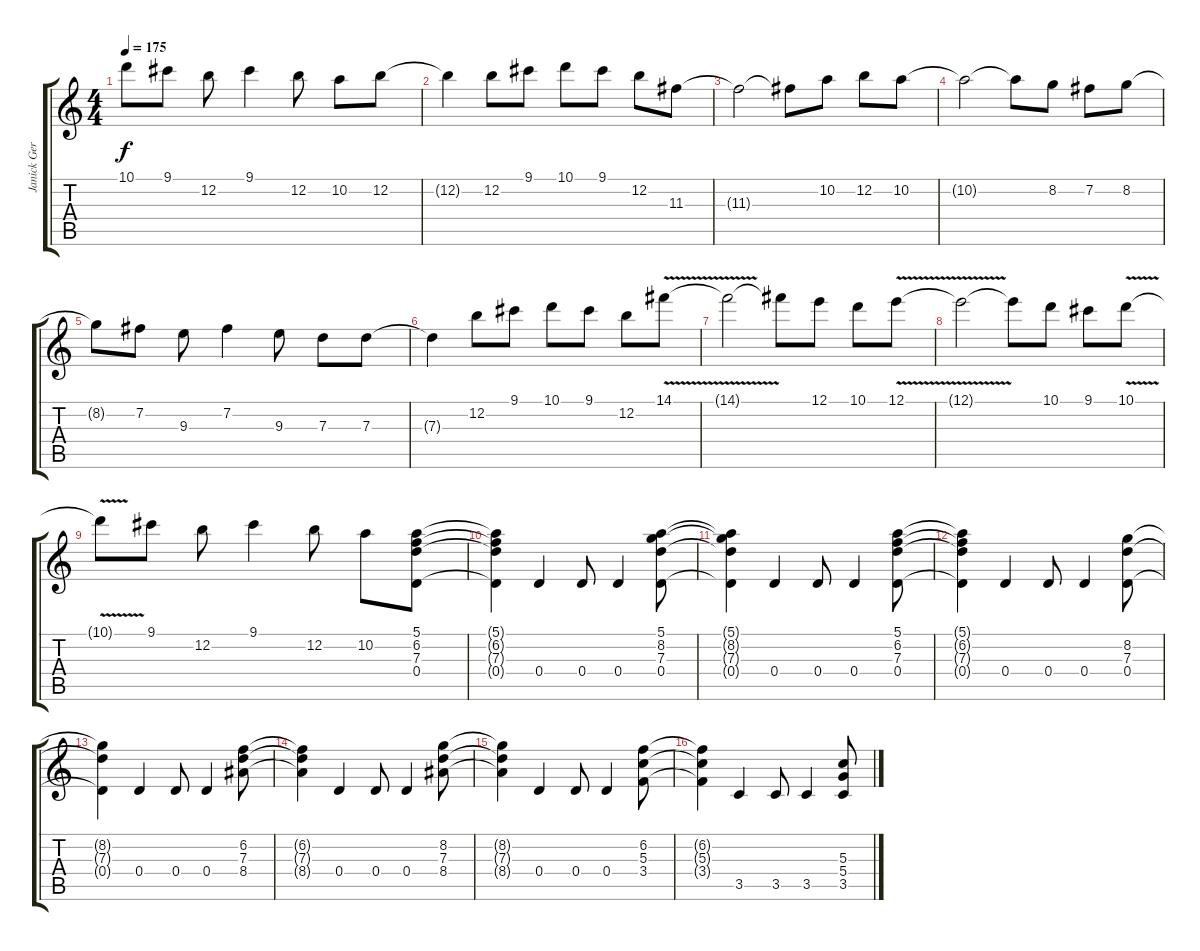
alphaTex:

\track ("Janick Gers" "Janick Ger") {instrument overdrivenguitar}
\staff {score tabs}
\tuning (E4 B3 G3 D3 A2 E2) {hide}
\ts (4 4)
\tempo 175
\clef g2
\ks c
10.1{t}.8{dy f} 9.1.8 12.2.8 9.1.4 12.2.8 10.2.8 12.2.8 |
12.2{t}.4 12.2.8 9.1.8 10.1.8 9.1.8 12.2.8 11.3.8 |
11.3{t}.2 11.3{t}.8 10.2.8 12.2.8 10.2.8 |
10.2{t}.2 10.2{t}.8 8.2.8 7.2.8 8.2.8 |
8.2{t}.8 7.2.8 9.3.8 7.2.4 9.3.8 7.3.8 7.3.8 |
7.3{t}.4 12.2.8 9.1.8 10.1.8 9.1.8 12.2.8 14.1{v}.8 |
14.1{t}.2 14.1{t}.8 12.1.8 10.1.8 12.1{v}.8 |
12.1{t}.2 12.1{t}.8 10.1.8 9.1.8 10.1{v}.8 |
10.1{t}.8 9.1.8 12.2.8 9.1.4 12.2.8 10.2.8 (5.1 6.2 7.3 0.4).8{volume 10 balance 6 instrument overdrivenguitar} |
(5.1{t} 6.2{t} 7.3{t} 0.4{t}).4 0.4.4 0.4.8 0.4.4 (5.1 8.2 7.3 0.4).8 |
(5.1{t} 8.2{t} 7.3{t} 0.4{t}).4 0.4.4 0.4.8 0.4.4 (5.1 6.2 7.3 0.4).8 |
(5.1{t} 6.2{t} 7.3{t} 0.4{t}).4 0.4.4 0.4.8 0.4.4 (8.2 7.3 0.4).8 |
(8.2{t} 7.3{t} 0.4{t}).4 0.4.4 0.4.8 0.4.4 (6.2 7.3 8.4).8 |
(6.2{t} 7.3{t} 8.4{t}).4 0.4.4 0.4.8 0.4.4 (8.2 7.3 8.4).8 |
(8.2{t} 7.3{t} 8.4{t}).4 0.4.4 0.4.8 0.4.4 (6.2 5.3 3.4).8 |
(6.2{t} 5.3{t} 3.4{t}).4 3.5.4 3.5.8 3.5.4 (5.3 5.4 3.5).8
